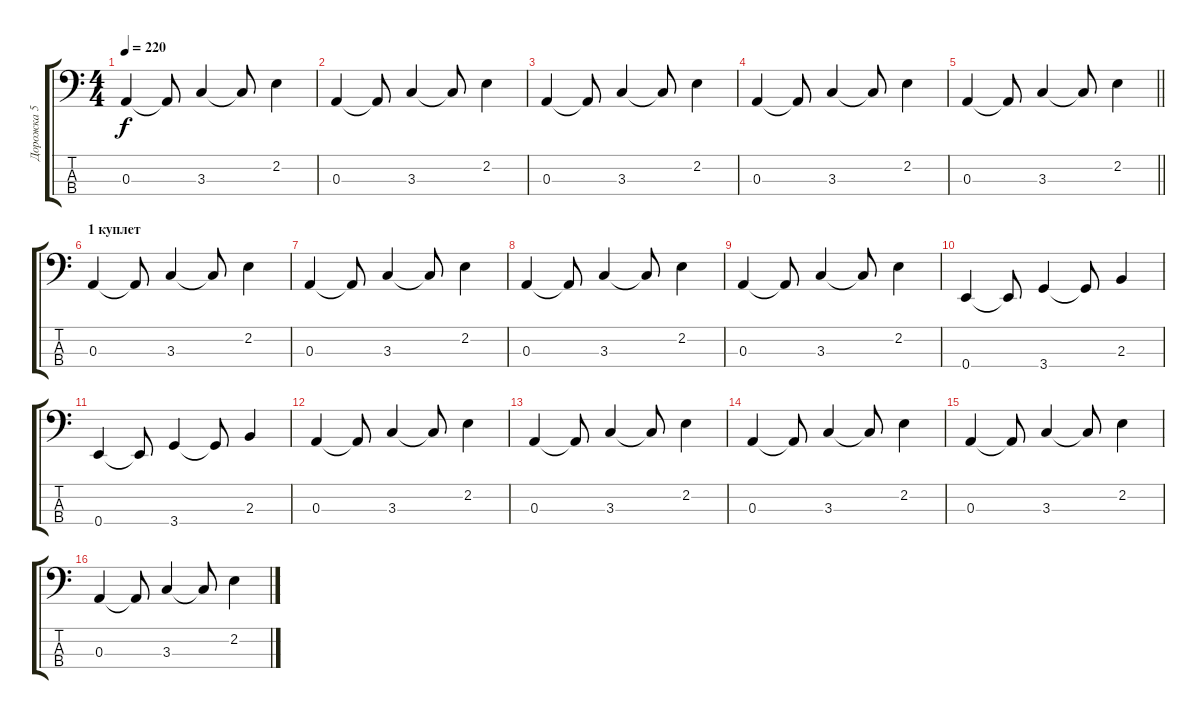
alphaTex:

\track ("Дорожка 5" "Дорожка 5") {instrument electricbassfinger}
\staff {score tabs}
\tuning (G2 D2 A1 E1) {hide}
\ts (4 4)
\tempo 220
\clef f4
\ks c
0.3.4{dy f} 0.3{t}.8 3.3.4 3.3{t}.8 2.2.4 |
0.3.4 0.3{t}.8 3.3.4 3.3{t}.8 2.2.4 |
0.3.4 0.3{t}.8 3.3.4 3.3{t}.8 2.2.4 |
0.3.4 0.3{t}.8 3.3.4 3.3{t}.8 2.2.4 |
\barLineRight lightlight
0.3.4 0.3{t}.8 3.3.4 3.3{t}.8 2.2.4 |
\section ("" "1 куплет")
0.3.4 0.3{t}.8 3.3.4 3.3{t}.8 2.2.4 |
0.3.4 0.3{t}.8 3.3.4 3.3{t}.8 2.2.4 |
0.3.4 0.3{t}.8 3.3.4 3.3{t}.8 2.2.4 |
0.3.4 0.3{t}.8 3.3.4 3.3{t}.8 2.2.4 |
0.4.4 0.4{t}.8 3.4.4 3.4{t}.8 2.3.4 |
0.4.4 0.4{t}.8 3.4.4 3.4{t}.8 2.3.4 |
0.3.4 0.3{t}.8 3.3.4 3.3{t}.8 2.2.4 |
0.3.4 0.3{t}.8 3.3.4 3.3{t}.8 2.2.4 |
0.3.4 0.3{t}.8 3.3.4 3.3{t}.8 2.2.4 |
0.3.4 0.3{t}.8 3.3.4 3.3{t}.8 2.2.4 |
0.3.4 0.3{t}.8 3.3.4 3.3{t}.8 2.2.4
